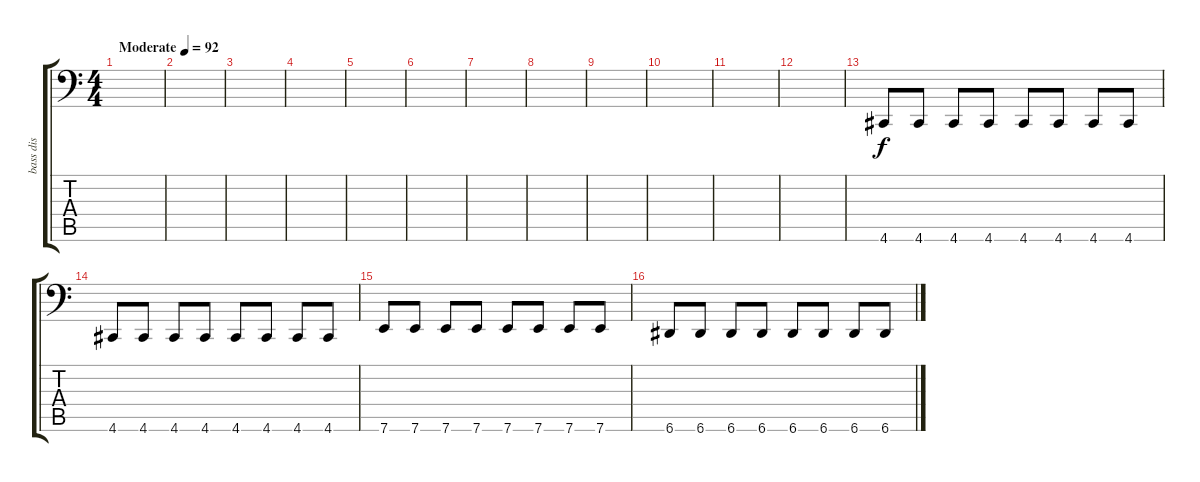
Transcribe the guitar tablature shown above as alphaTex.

\track ("bass dis" "bass dis") {instrument distortionguitar}
\staff {score tabs}
\tuning (C3 G2 D2 A1 E1 A0) {hide}
\ts (4 4)
\tempo (92 "Moderate")
\clef f4
\ks c
|
|
|
|
|
|
|
|
|
|
|
|
4.6.8 4.6.8 4.6.8 4.6.8 4.6.8 4.6.8 4.6.8 4.6.8 |
4.6.8 4.6.8 4.6.8 4.6.8 4.6.8 4.6.8 4.6.8 4.6.8 |
7.6.8 7.6.8 7.6.8 7.6.8 7.6.8 7.6.8 7.6.8 7.6.8 |
6.6.8 6.6.8 6.6.8 6.6.8 6.6.8 6.6.8 6.6.8 6.6.8
